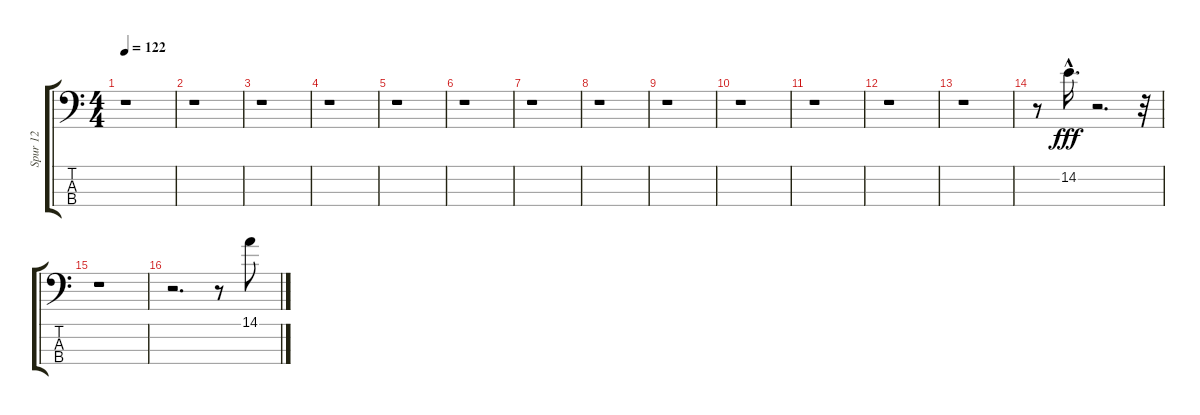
\track ("Spur 12" "Spur 12") {instrument slapbass1}
\staff {score tabs}
\tuning (G2 D2 A1 E1) {hide}
\ts (4 4)
\tempo 122
\clef f4
\ks c
r.1{dy fff} |
r.1 |
r.1 |
r.1 |
r.1 |
r.1 |
r.1 |
r.1 |
r.1 |
r.1 |
r.1 |
r.1 |
r.1 |
r.8 14.2{hac}.16{d} r.2{d} r.32 |
r.1 |
r.2{d} r.8 14.1.8
